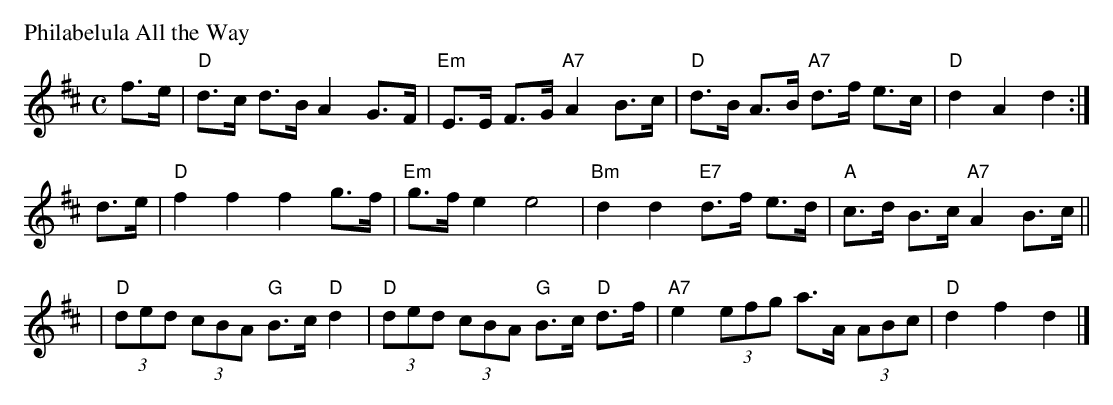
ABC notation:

X:1
P: Philabelula All the Way
M: C
L: 1/8
K: D
f>e \
| "D"d>c d>B A2 G>F | "Em"E>E F>G "A7"A2 B>c | "D"d>B A>B "A7"d>f e>c | "D"d2 A2 d2 :|
d>e \
| "D"f2 f2 f2 g>f | "Em"g>f e2 e4 | "Bm"d2 d2 "E7"d>f e>d | "A"c>d B>c "A7"A2 B>c ||
| "D"(3ded (3cBA "G"B>c "D"d2 | "D"(3ded (3cBA "G"B>c "D"d>f | "A7"e2 (3efg a>A (3ABc | "D"d2 f2 d2 |]
